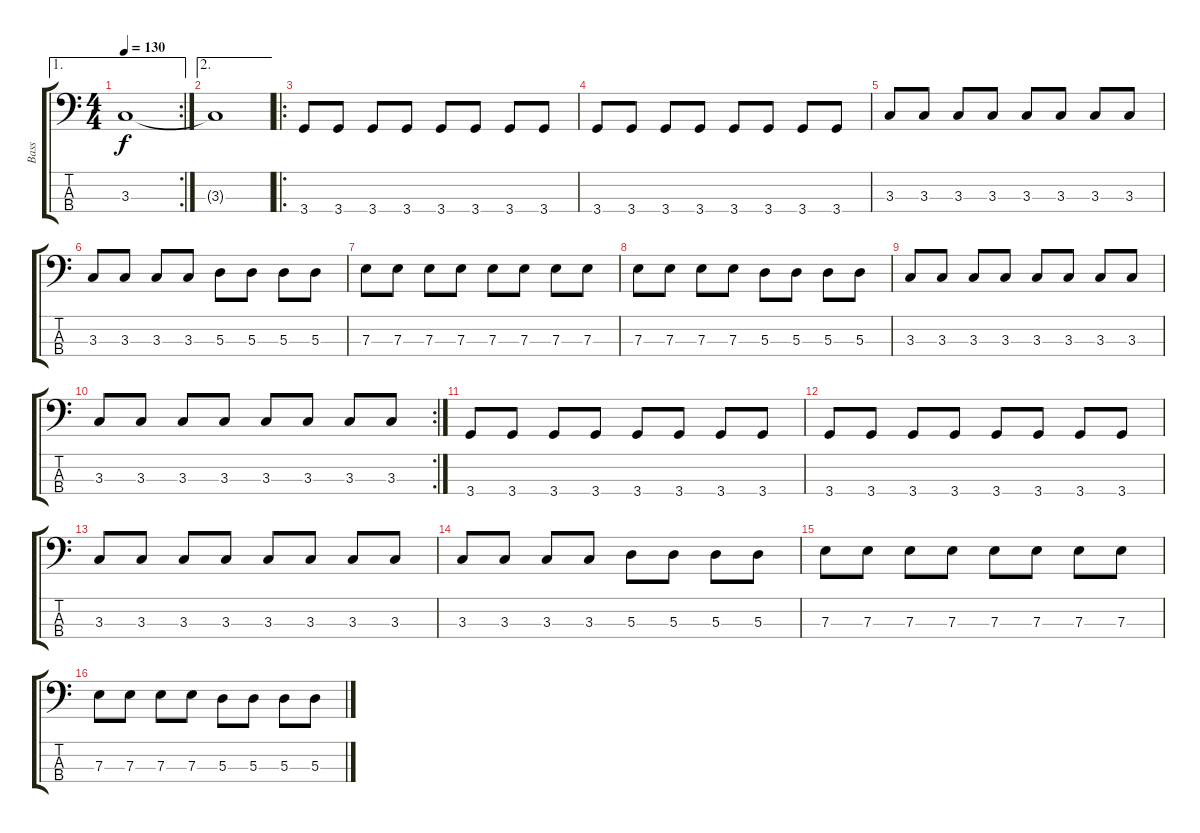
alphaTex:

\track ("Bass" "Bass") {instrument electricbassfinger}
\staff {score tabs}
\tuning (G2 D2 A1 E1) {hide}
\ae 1
\rc 2
\ts (4 4)
\tempo 130
\clef f4
\ks c
3.3{t}.1{dy f} |
\ae 2
3.3{t}.1 |
\ro
3.4.8 3.4.8 3.4.8 3.4.8 3.4.8 3.4.8 3.4.8 3.4.8 |
3.4.8 3.4.8 3.4.8 3.4.8 3.4.8 3.4.8 3.4.8 3.4.8 |
3.3.8 3.3.8 3.3.8 3.3.8 3.3.8 3.3.8 3.3.8 3.3.8 |
3.3.8 3.3.8 3.3.8 3.3.8 5.3.8 5.3.8 5.3.8 5.3.8 |
7.3.8 7.3.8 7.3.8 7.3.8 7.3.8 7.3.8 7.3.8 7.3.8 |
7.3.8 7.3.8 7.3.8 7.3.8 5.3.8 5.3.8 5.3.8 5.3.8 |
3.3.8 3.3.8 3.3.8 3.3.8 3.3.8 3.3.8 3.3.8 3.3.8 |
\rc 2
3.3.8 3.3.8 3.3.8 3.3.8 3.3.8 3.3.8 3.3.8 3.3.8 |
3.4.8 3.4.8 3.4.8 3.4.8 3.4.8 3.4.8 3.4.8 3.4.8 |
3.4.8 3.4.8 3.4.8 3.4.8 3.4.8 3.4.8 3.4.8 3.4.8 |
3.3.8 3.3.8 3.3.8 3.3.8 3.3.8 3.3.8 3.3.8 3.3.8 |
3.3.8 3.3.8 3.3.8 3.3.8 5.3.8 5.3.8 5.3.8 5.3.8 |
7.3.8 7.3.8 7.3.8 7.3.8 7.3.8 7.3.8 7.3.8 7.3.8 |
7.3.8 7.3.8 7.3.8 7.3.8 5.3.8 5.3.8 5.3.8 5.3.8
